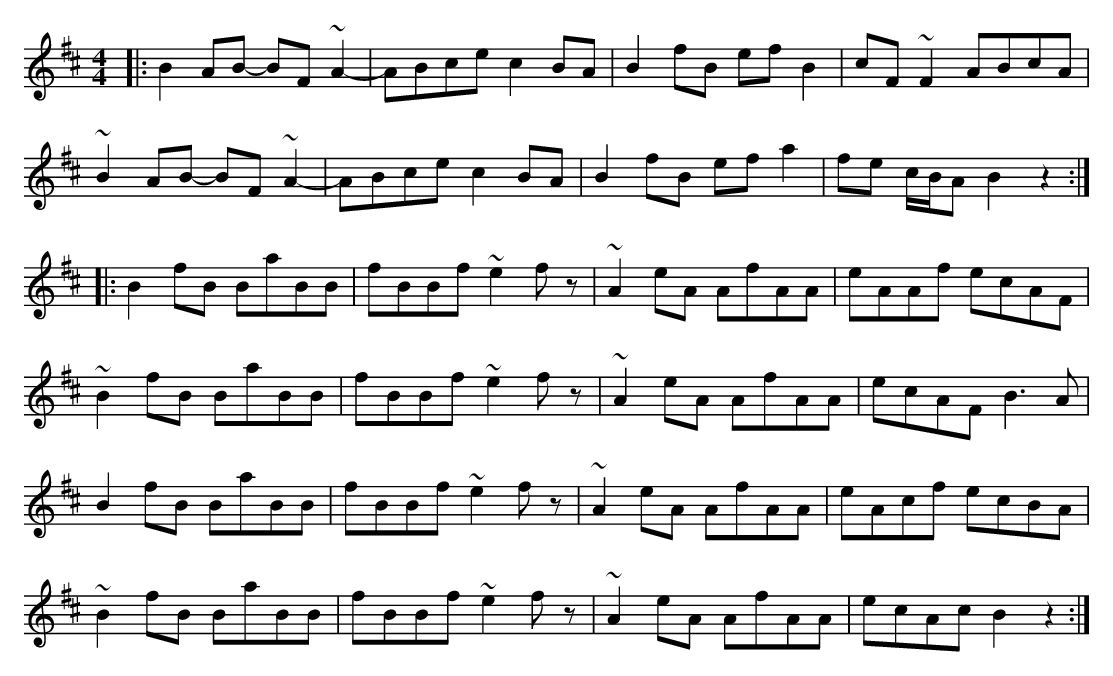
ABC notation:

X:1
M:4/4
K:Bmin
|:B2AB- BF~A2-|ABce c2BA|B2fB efB2|cF~F2 ABcA|
~B2AB- BF~A2-|ABce c2BA|B2fB efa2|fe c/B/A B2z2:|
|:B2fB BaBB|fBBf ~e2fz|~A2eA AfAA|eAAf ecAF|
~B2fB BaBB|fBBf ~e2fz|~A2eA AfAA|ecAF B3A|
B2fB BaBB|fBBf ~e2fz|~A2eA AfAA|eAcf ecBA|
~B2fB BaBB|fBBf ~e2fz|~A2eA AfAA|ecAc B2z2:|
